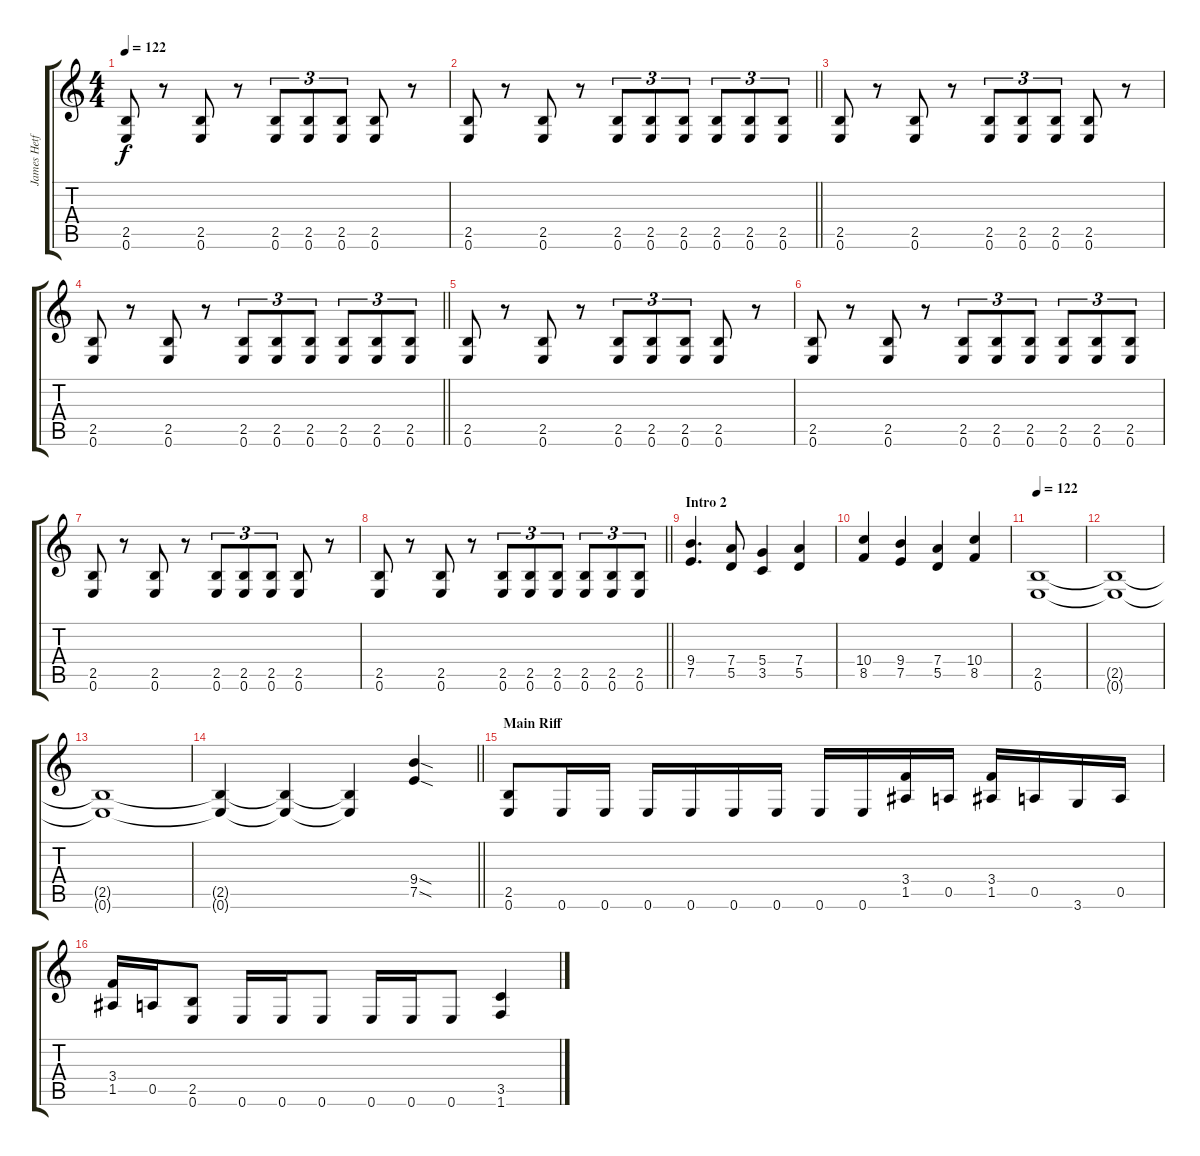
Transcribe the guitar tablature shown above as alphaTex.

\track ("James Hetfield" "James Hetf") {instrument distortionguitar}
\staff {score tabs}
\tuning (E4 B3 G3 D3 A2 E2) {hide}
\ts (4 4)
\tempo 122
\clef g2
\ks c
(2.5 0.6).8{dy f} r.8 (2.5 0.6).8 r.8 (2.5 0.6).8{tu (3 2)} (2.5 0.6).8{tu (3 2)} (2.5 0.6).8{tu (3 2)} (2.5 0.6).8 r.8 |
\barLineRight lightlight
(2.5 0.6).8 r.8 (2.5 0.6).8 r.8 (2.5 0.6).8{tu (3 2)} (2.5 0.6).8{tu (3 2)} (2.5 0.6).8{tu (3 2)} (2.5 0.6).8{tu (3 2)} (2.5 0.6).8{tu (3 2)} (2.5 0.6).8{tu (3 2)} |
(2.5 0.6).8 r.8 (2.5 0.6).8 r.8 (2.5 0.6).8{tu (3 2)} (2.5 0.6).8{tu (3 2)} (2.5 0.6).8{tu (3 2)} (2.5 0.6).8 r.8 |
\barLineRight lightlight
(2.5 0.6).8 r.8 (2.5 0.6).8 r.8 (2.5 0.6).8{tu (3 2)} (2.5 0.6).8{tu (3 2)} (2.5 0.6).8{tu (3 2)} (2.5 0.6).8{tu (3 2)} (2.5 0.6).8{tu (3 2)} (2.5 0.6).8{tu (3 2)} |
(2.5 0.6).8 r.8 (2.5 0.6).8 r.8 (2.5 0.6).8{tu (3 2)} (2.5 0.6).8{tu (3 2)} (2.5 0.6).8{tu (3 2)} (2.5 0.6).8 r.8 |
(2.5 0.6).8 r.8 (2.5 0.6).8 r.8 (2.5 0.6).8{tu (3 2)} (2.5 0.6).8{tu (3 2)} (2.5 0.6).8{tu (3 2)} (2.5 0.6).8{tu (3 2)} (2.5 0.6).8{tu (3 2)} (2.5 0.6).8{tu (3 2)} |
(2.5 0.6).8 r.8 (2.5 0.6).8 r.8 (2.5 0.6).8{tu (3 2)} (2.5 0.6).8{tu (3 2)} (2.5 0.6).8{tu (3 2)} (2.5 0.6).8 r.8 |
\barLineRight lightlight
(2.5 0.6).8 r.8 (2.5 0.6).8 r.8 (2.5 0.6).8{tu (3 2)} (2.5 0.6).8{tu (3 2)} (2.5 0.6).8{tu (3 2)} (2.5 0.6).8{tu (3 2)} (2.5 0.6).8{tu (3 2)} (2.5 0.6).8{tu (3 2)} |
\section ("" "Intro 2")
(9.4 7.5).4{d} (7.4 5.5).8 (5.4 3.5).4 (7.4 5.5).4 |
(10.4 8.5).4 (9.4 7.5).4 (7.4 5.5).4 (10.4 8.5).4 |
\tempo 122
(2.5 0.6).1 |
(2.5{t} 0.6{t}).1 |
(2.5{t} 0.6{t}).1 |
\barLineRight lightlight
(2.5{t} 0.6{t}).4 (2.5{t} 0.6{t}).4 (2.5{t} 0.6{t}).4 (9.4{sod} 7.5{sod}).4 |
\section ("" "Main Riff")
(2.5 0.6).8 0.6.16 0.6.16 0.6.16 0.6.16 0.6.16 0.6.16 0.6.16 0.6.16 (3.4 1.5).16 0.5.16 (3.4 1.5).16 0.5.16 3.6.16 0.5.16 |
(3.4 1.5).16 0.5.16 (2.5 0.6).8 0.6.16 0.6.16 0.6.8 0.6.16 0.6.16 0.6.8 (3.5 1.6).4
